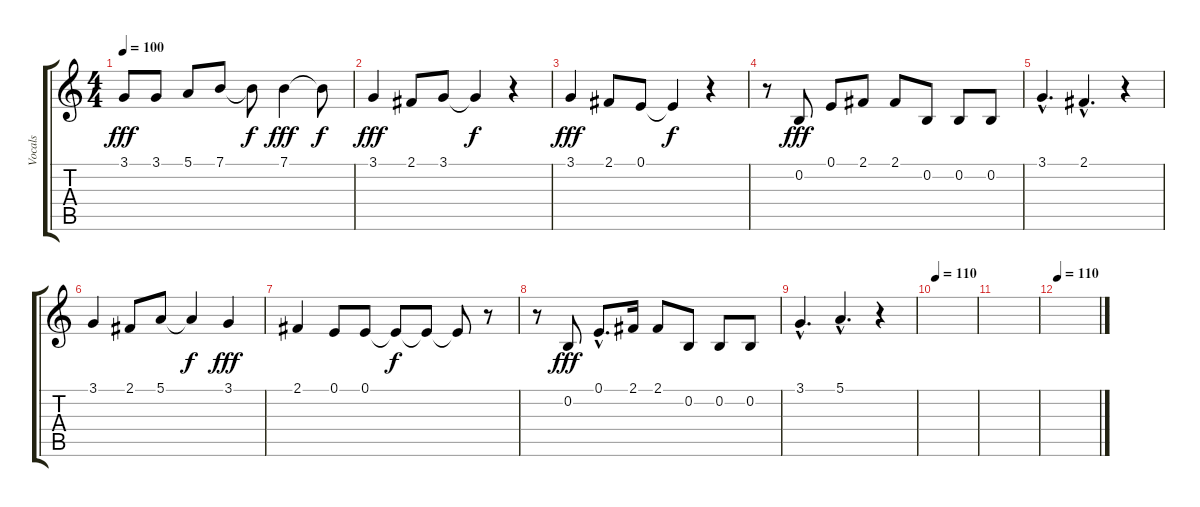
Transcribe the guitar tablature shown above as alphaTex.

\track ("Vocals" "Vocals") {instrument fx5brightness}
\staff {score tabs}
\tuning (E4 B3 G3 D3 A2 E2) {hide}
\ts (4 4)
\tempo 100
\clef g2
\ks c
3.1.8{dy fff} 3.1.8 5.1.8 7.1.8 7.1{t}.8{dy f} 7.1.4{dy fff} 7.1{t}.8{dy f} |
3.1.4{dy fff} 2.1.8 3.1.8 3.1{t}.4{dy f} r.4 |
3.1.4{dy fff} 2.1.8 0.1.8 0.1{t}.4{dy f} r.4 |
r.8 0.2.8{dy fff} 0.1.8 2.1.8 2.1.8 0.2.8 0.2.8 0.2.8 |
3.1{hac}.4{d} 2.1{hac}.4{d} r.4 |
3.1.4 2.1.8 5.1.8 5.1{t}.4{dy f} 3.1.4{dy fff} |
2.1.4 0.1.8 0.1.8 0.1{t}.8{dy f} 0.1{t}.8 0.1{t}.8 r.8 |
r.8 0.2.8{dy fff} 0.1{hac}.8{d} 2.1.16 2.1.8 0.2.8 0.2.8 0.2.8 |
3.1{hac}.4{d} 5.1{hac}.4{d} r.4 |
\tempo 110
|
|
\tempo 110
